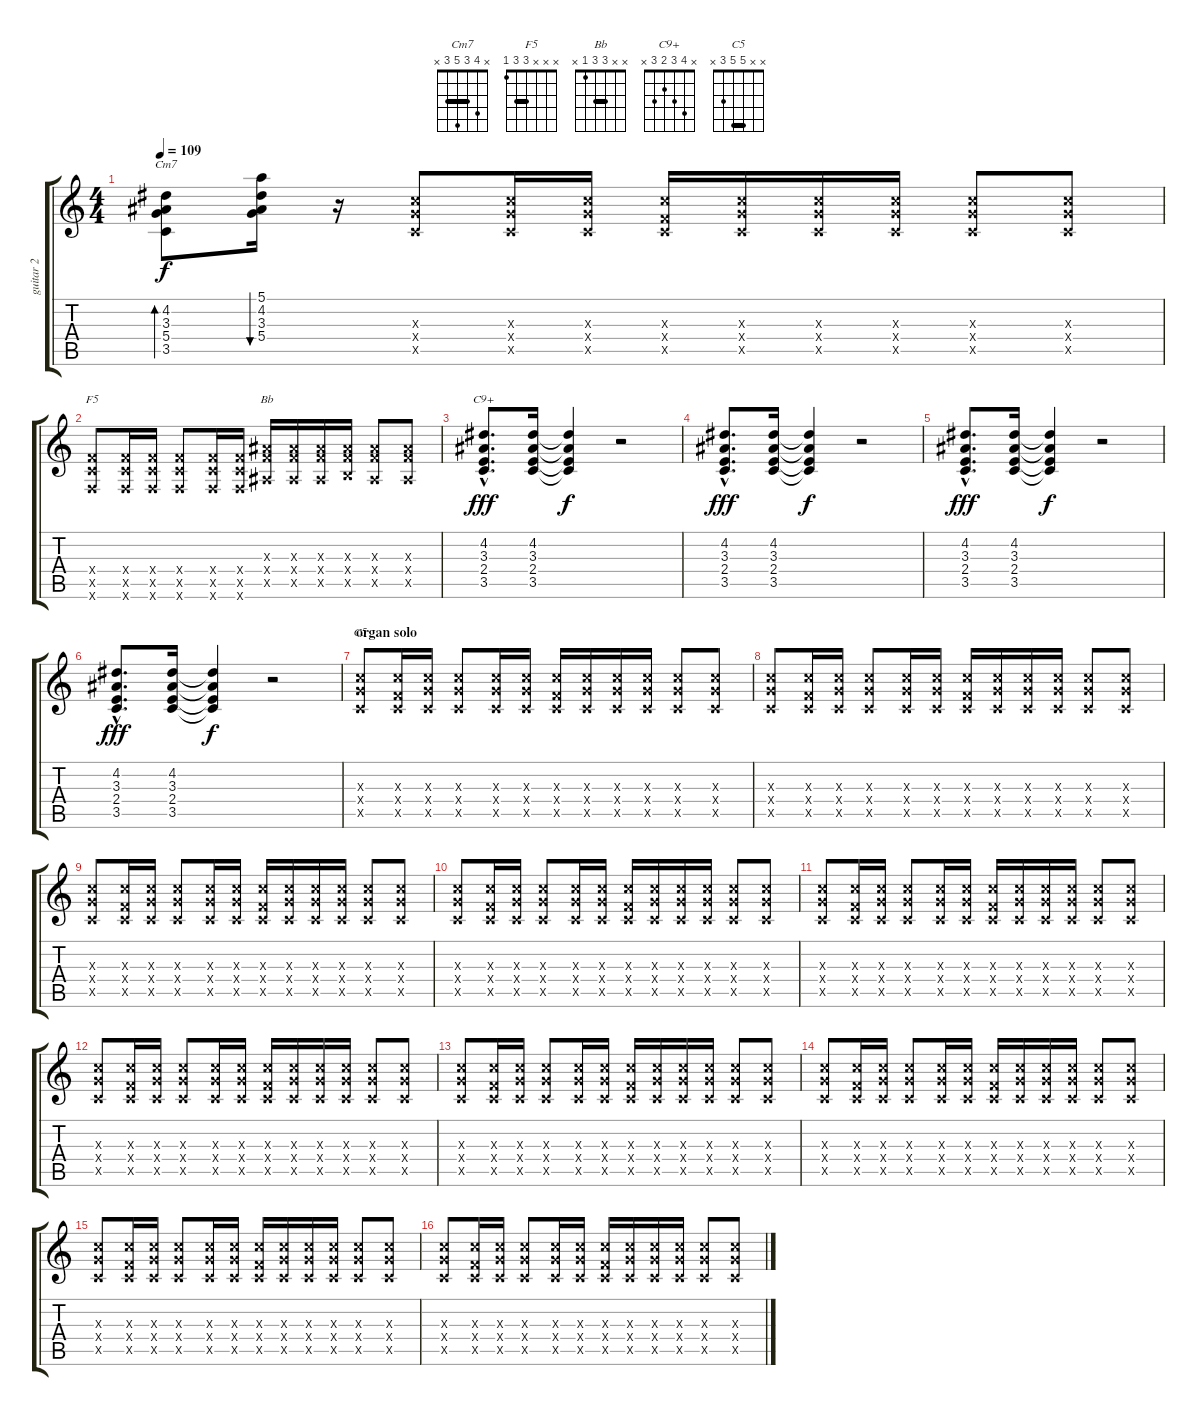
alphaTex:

\track ("guitar 2" "guitar 2") {instrument overdrivenguitar}
\staff {score tabs}
\tuning (E4 B3 G3 D3 A2 E2) {hide}
\chord ("Cm7" x 4 3 5 3 x) {barre 3}
\chord ("F5" x x x 3 3 1) {barre 3}
\chord ("Bb" x x 3 3 1 x) {barre 3}
\chord ("C9+" x 4 3 2 3 x)
\chord ("C5" x x 5 5 3 x) {barre 5}
\ts (4 4)
\tempo 109
\clef g2
\ks c
(4.2 3.3 5.4 3.5).8{bd 60 ch "Cm7" dy f} (5.1 4.2 3.3 5.4).16{bu 60} r.16 (5.3{x} 5.4{x} 3.5{x}).8 (5.3{x} 5.4{x} 3.5{x}).16 (5.3{x} 5.4{x} 3.5{x}).16 (5.3{x} 3.4{x} 3.5{x}).16 (5.3{x} 5.4{x} 3.5{x}).16 (5.3{x} 5.4{x} 3.5{x}).16 (5.3{x} 5.4{x} 3.5{x}).16 (5.3{x} 5.4{x} 3.5{x}).8 (5.3{x} 5.4{x} 3.5{x}).8 |
(3.4{x} 3.5{x} 1.6{x}).8{ch "F5"} (3.4{x} 3.5{x} 1.6{x}).16 (3.4{x} 3.5{x} 1.6{x}).16 (3.4{x} 3.5{x} 1.6{x}).8 (3.4{x} 3.5{x} 1.6{x}).16 (3.4{x} 3.5{x} 1.6{x}).16 (3.3{x} 3.4{x} 1.5{x}).16{ch "Bb"} (3.3{x} 3.4{x} 1.5{x}).16 (3.3{x} 3.4{x} 1.5{x}).16 (3.3{x} 3.4{x} 2.5{x}).16 (3.3{x} 3.4{x} 1.5{x}).8 (3.3{x} 3.4{x} 1.5{x}).8 |
(4.2{hac} 3.3{hac} 2.4{hac} 3.5{hac}).8{d ch "C9+" dy fff} (4.2 3.3 2.4 3.5).16 (4.2{t} 3.3{t} 2.4{t} 3.5{t}).4{dy f} r.2 |
(4.2{hac} 3.3{hac} 2.4{hac} 3.5{hac}).8{d dy fff} (4.2 3.3 2.4 3.5).16 (4.2{t} 3.3{t} 2.4{t} 3.5{t}).4{dy f} r.2 |
(4.2{hac} 3.3{hac} 2.4{hac} 3.5{hac}).8{d dy fff} (4.2 3.3 2.4 3.5).16 (4.2{t} 3.3{t} 2.4{t} 3.5{t}).4{dy f} r.2 |
(4.2{hac} 3.3{hac} 2.4{hac} 3.5{hac}).8{d dy fff} (4.2 3.3 2.4 3.5).16 (4.2{t} 3.3{t} 2.4{t} 3.5{t}).4{dy f} r.2 |
\section ("" "organ solo")
(5.3{x} 5.4{x} 3.5{x}).8{ch "C5"} (5.3{x} 3.4{x} 3.5{x}).16 (5.3{x} 5.4{x} 3.5{x}).16 (5.3{x} 5.4{x} 3.5{x}).8 (5.3{x} 5.4{x} 3.5{x}).16 (5.3{x} 5.4{x} 3.5{x}).16 (5.3{x} 3.4{x} 3.5{x}).16 (5.3{x} 5.4{x} 3.5{x}).16 (5.3{x} 5.4{x} 3.5{x}).16 (5.3{x} 5.4{x} 3.5{x}).16 (5.3{x} 5.4{x} 3.5{x}).8 (5.3{x} 5.4{x} 3.5{x}).8 |
(5.3{x} 5.4{x} 3.5{x}).8 (5.3{x} 3.4{x} 3.5{x}).16 (5.3{x} 5.4{x} 3.5{x}).16 (5.3{x} 5.4{x} 3.5{x}).8 (5.3{x} 5.4{x} 3.5{x}).16 (5.3{x} 5.4{x} 3.5{x}).16 (5.3{x} 3.4{x} 3.5{x}).16 (5.3{x} 5.4{x} 3.5{x}).16 (5.3{x} 5.4{x} 3.5{x}).16 (5.3{x} 5.4{x} 3.5{x}).16 (5.3{x} 5.4{x} 3.5{x}).8 (5.3{x} 5.4{x} 3.5{x}).8 |
(5.3{x} 5.4{x} 3.5{x}).8 (5.3{x} 3.4{x} 3.5{x}).16 (5.3{x} 5.4{x} 3.5{x}).16 (5.3{x} 5.4{x} 3.5{x}).8 (5.3{x} 5.4{x} 3.5{x}).16 (5.3{x} 5.4{x} 3.5{x}).16 (5.3{x} 3.4{x} 3.5{x}).16 (5.3{x} 5.4{x} 3.5{x}).16 (5.3{x} 5.4{x} 3.5{x}).16 (5.3{x} 5.4{x} 3.5{x}).16 (5.3{x} 5.4{x} 3.5{x}).8 (5.3{x} 5.4{x} 3.5{x}).8 |
(5.3{x} 5.4{x} 3.5{x}).8 (5.3{x} 3.4{x} 3.5{x}).16 (5.3{x} 5.4{x} 3.5{x}).16 (5.3{x} 5.4{x} 3.5{x}).8 (5.3{x} 5.4{x} 3.5{x}).16 (5.3{x} 5.4{x} 3.5{x}).16 (5.3{x} 3.4{x} 3.5{x}).16 (5.3{x} 5.4{x} 3.5{x}).16 (5.3{x} 5.4{x} 3.5{x}).16 (5.3{x} 5.4{x} 3.5{x}).16 (5.3{x} 5.4{x} 3.5{x}).8 (5.3{x} 5.4{x} 3.5{x}).8 |
(5.3{x} 5.4{x} 3.5{x}).8 (5.3{x} 3.4{x} 3.5{x}).16 (5.3{x} 5.4{x} 3.5{x}).16 (5.3{x} 5.4{x} 3.5{x}).8 (5.3{x} 5.4{x} 3.5{x}).16 (5.3{x} 5.4{x} 3.5{x}).16 (5.3{x} 3.4{x} 3.5{x}).16 (5.3{x} 5.4{x} 3.5{x}).16 (5.3{x} 5.4{x} 3.5{x}).16 (5.3{x} 5.4{x} 3.5{x}).16 (5.3{x} 5.4{x} 3.5{x}).8 (5.3{x} 5.4{x} 3.5{x}).8 |
(5.3{x} 5.4{x} 3.5{x}).8 (5.3{x} 3.4{x} 3.5{x}).16 (5.3{x} 5.4{x} 3.5{x}).16 (5.3{x} 5.4{x} 3.5{x}).8 (5.3{x} 5.4{x} 3.5{x}).16 (5.3{x} 5.4{x} 3.5{x}).16 (5.3{x} 3.4{x} 3.5{x}).16 (5.3{x} 5.4{x} 3.5{x}).16 (5.3{x} 5.4{x} 3.5{x}).16 (5.3{x} 5.4{x} 3.5{x}).16 (5.3{x} 5.4{x} 3.5{x}).8 (5.3{x} 5.4{x} 3.5{x}).8 |
(5.3{x} 5.4{x} 3.5{x}).8 (5.3{x} 3.4{x} 3.5{x}).16 (5.3{x} 5.4{x} 3.5{x}).16 (5.3{x} 5.4{x} 3.5{x}).8 (5.3{x} 5.4{x} 3.5{x}).16 (5.3{x} 5.4{x} 3.5{x}).16 (5.3{x} 3.4{x} 3.5{x}).16 (5.3{x} 5.4{x} 3.5{x}).16 (5.3{x} 5.4{x} 3.5{x}).16 (5.3{x} 5.4{x} 3.5{x}).16 (5.3{x} 5.4{x} 3.5{x}).8 (5.3{x} 5.4{x} 3.5{x}).8 |
(5.3{x} 5.4{x} 3.5{x}).8 (5.3{x} 3.4{x} 3.5{x}).16 (5.3{x} 5.4{x} 3.5{x}).16 (5.3{x} 5.4{x} 3.5{x}).8 (5.3{x} 5.4{x} 3.5{x}).16 (5.3{x} 5.4{x} 3.5{x}).16 (5.3{x} 3.4{x} 3.5{x}).16 (5.3{x} 5.4{x} 3.5{x}).16 (5.3{x} 5.4{x} 3.5{x}).16 (5.3{x} 5.4{x} 3.5{x}).16 (5.3{x} 5.4{x} 3.5{x}).8 (5.3{x} 5.4{x} 3.5{x}).8 |
(5.3{x} 5.4{x} 3.5{x}).8 (5.3{x} 3.4{x} 3.5{x}).16 (5.3{x} 5.4{x} 3.5{x}).16 (5.3{x} 5.4{x} 3.5{x}).8 (5.3{x} 5.4{x} 3.5{x}).16 (5.3{x} 5.4{x} 3.5{x}).16 (5.3{x} 3.4{x} 3.5{x}).16 (5.3{x} 5.4{x} 3.5{x}).16 (5.3{x} 5.4{x} 3.5{x}).16 (5.3{x} 5.4{x} 3.5{x}).16 (5.3{x} 5.4{x} 3.5{x}).8 (5.3{x} 5.4{x} 3.5{x}).8 |
(5.3{x} 5.4{x} 3.5{x}).8 (5.3{x} 3.4{x} 3.5{x}).16 (5.3{x} 5.4{x} 3.5{x}).16 (5.3{x} 5.4{x} 3.5{x}).8 (5.3{x} 5.4{x} 3.5{x}).16 (5.3{x} 5.4{x} 3.5{x}).16 (5.3{x} 3.4{x} 3.5{x}).16 (5.3{x} 5.4{x} 3.5{x}).16 (5.3{x} 5.4{x} 3.5{x}).16 (5.3{x} 5.4{x} 3.5{x}).16 (5.3{x} 5.4{x} 3.5{x}).8 (5.3{x} 5.4{x} 3.5{x}).8
